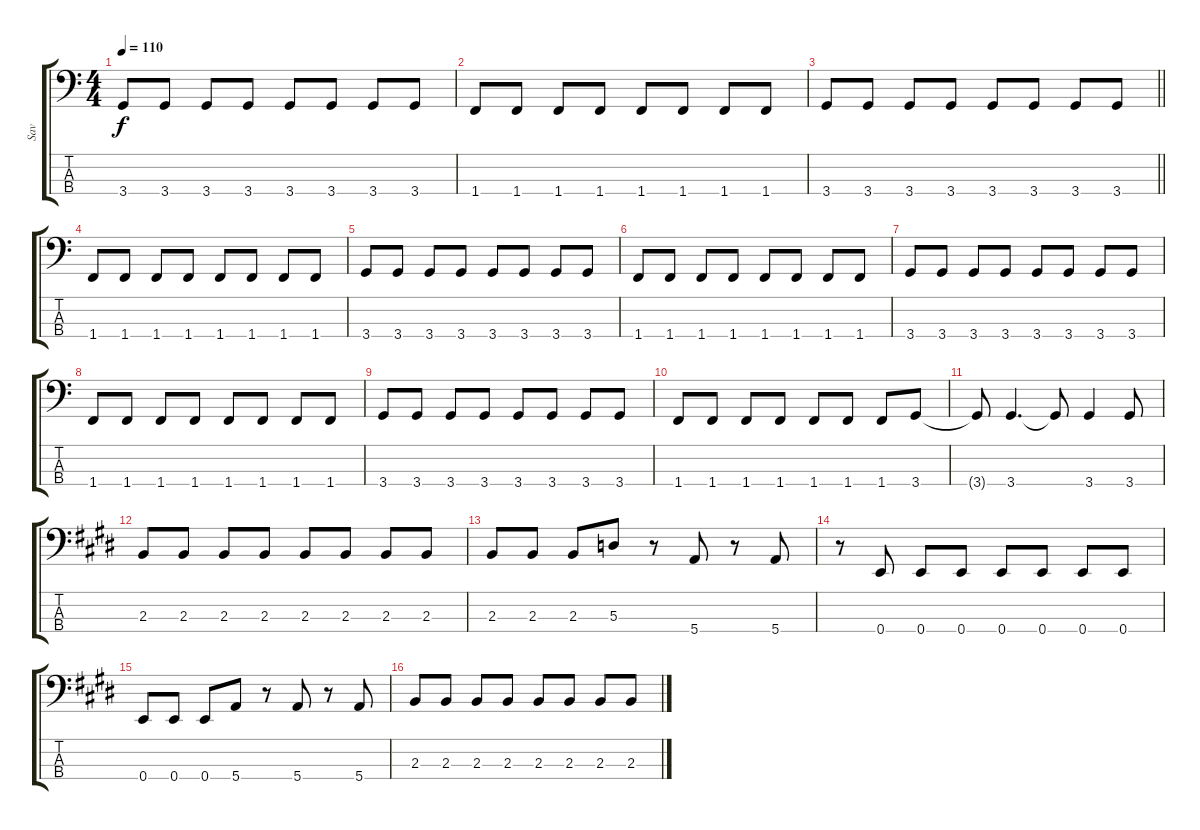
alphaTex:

\track ("Sav" "Sav") {instrument electricbasspick}
\staff {score tabs}
\tuning (G2 D2 A1 E1) {hide}
\ts (4 4)
\tempo 110
\clef f4
\ks c
3.4.8{dy f} 3.4.8 3.4.8 3.4.8 3.4.8 3.4.8 3.4.8 3.4.8 |
1.4.8 1.4.8 1.4.8 1.4.8 1.4.8 1.4.8 1.4.8 1.4.8 |
\barLineRight lightlight
3.4.8 3.4.8 3.4.8 3.4.8 3.4.8 3.4.8 3.4.8 3.4.8 |
1.4.8 1.4.8 1.4.8 1.4.8 1.4.8 1.4.8 1.4.8 1.4.8 |
3.4.8 3.4.8 3.4.8 3.4.8 3.4.8 3.4.8 3.4.8 3.4.8 |
1.4.8 1.4.8 1.4.8 1.4.8 1.4.8 1.4.8 1.4.8 1.4.8 |
3.4.8 3.4.8 3.4.8 3.4.8 3.4.8 3.4.8 3.4.8 3.4.8 |
1.4.8 1.4.8 1.4.8 1.4.8 1.4.8 1.4.8 1.4.8 1.4.8 |
3.4.8 3.4.8 3.4.8 3.4.8 3.4.8 3.4.8 3.4.8 3.4.8 |
1.4.8 1.4.8 1.4.8 1.4.8 1.4.8 1.4.8 1.4.8 3.4.8 |
3.4{t}.8 3.4.4{d} 3.4{t}.8 3.4.4 3.4.8 |
\ks e
2.3.8 2.3.8 2.3.8 2.3.8 2.3.8 2.3.8 2.3.8 2.3.8 |
2.3.8 2.3.8 2.3.8 5.3.8 r.8 5.4.8 r.8 5.4.8 |
r.8 0.4.8 0.4.8 0.4.8 0.4.8 0.4.8 0.4.8 0.4.8 |
0.4.8 0.4.8 0.4.8 5.4.8 r.8 5.4.8 r.8 5.4.8 |
2.3.8 2.3.8 2.3.8 2.3.8 2.3.8 2.3.8 2.3.8 2.3.8
